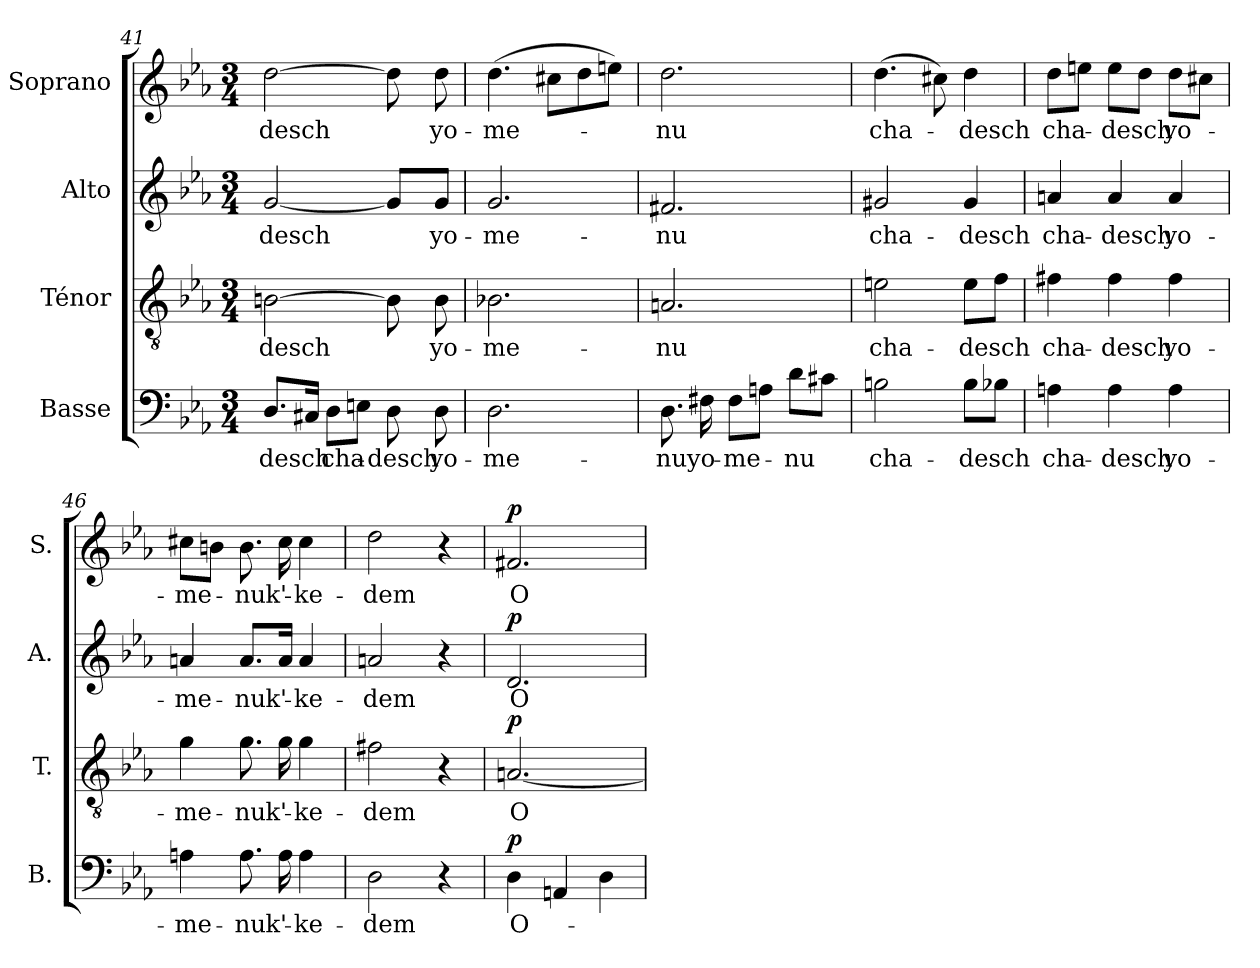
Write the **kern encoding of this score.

**kern	**text	**dynam	**kern	**text	**dynam	**kern	**text	**dynam	**kern	**text	**dynam
*part4	*part4	*part4	*part3	*part3	*part3	*part2	*part2	*part2	*part1	*part1	*part1
*staff4	*staff4	*staff4	*staff3	*staff3	*staff3	*staff2	*staff2	*staff2	*staff1	*staff1	*staff1
*I"Basse	*	*	*I"Ténor	*	*	*I"Alto	*	*	*I"Soprano	*	*
*I'B.	*	*	*I'T.	*	*	*I'A.	*	*	*I'S.	*	*
*clefF4	*	*	*clefGv2	*	*	*clefG2	*	*	*clefG2	*	*
*	*	*	*ITrd7c12	*	*	*	*	*	*	*	*
*k[b-e-a-]	*	*	*k[b-e-a-]	*	*	*k[b-e-a-]	*	*	*k[b-e-a-]	*	*
*E-:	*	*	*E-:	*	*	*E-:	*	*	*E-:	*	*
*M3/4	*	*	*M3/4	*	*	*M3/4	*	*	*M3/4	*	*
=41	=41	=41	=41	=41	=41	=41	=41	=41	=41	=41	=41
!	!LO:LY:b:color=#000000	!	!	!	!	!	!	!	!	!	!
!	!	!	!	!LO:LY:b:color=#000000	!	!	!	!	!	!	!
!	!	!	!	!	!	!	!LO:LY:b:color=#000000	!	!	!	!
!	!	!	!	!	!	!	!	!	!	!LO:LY:b:color=#000000	!
8.Di/L	-desch	.	[>2BBni\	-desch	.	[<2gi/	-desch	.	[>2ddi\	-desch	.
16C#Xi/Jk	.	.	.	.	.	.	.	.	.	.	.
!	!LO:LY:b:color=#000000	!	!	!	!	!	!	!	!	!	!
8Di\L	cha-	.	.	.	.	.	.	.	.	.	.
8Eni\J	.	.	.	.	.	.	.	.	.	.	.
!	!LO:LY:b:color=#000000	!	!	!	!	!	!	!	!	!	!
8Di\	-desch	.	8BBi\]	.	.	8gi/L]	.	.	8ddi\]	.	.
!	!LO:LY:b:color=#000000	!	!	!	!	!	!	!	!	!	!
!	!	!	!	!LO:LY:b:color=#000000	!	!	!	!	!	!	!
!	!	!	!	!	!	!	!LO:LY:b:color=#000000	!	!	!	!
!	!	!	!	!	!	!	!	!	!	!LO:LY:b:color=#000000	!
8Di\	yo-	.	8BBi\	yo-	.	8gi/J	yo-	.	8ddi\	yo-	.
=42	=42	=42	=42	=42	=42	=42	=42	=42	=42	=42	=42
!	!LO:LY:b:color=#000000	!	!	!	!	!	!	!	!	!	!
!	!	!	!	!LO:LY:b:color=#000000	!	!	!	!	!	!	!
!	!	!	!	!	!	!	!LO:LY:b:color=#000000	!	!	!	!
!	!	!	!	!	!	!	!	!	!	!LO:LY:b:color=#000000	!
2.Di\	-me-	.	2.BB-Xi\	-me-	.	2.gi/	-me-	.	(4.ddi\	-me-	.
.	.	.	.	.	.	.	.	.	8cc#Xi\L	.	.
.	.	.	.	.	.	.	.	.	8ddi\	.	.
.	.	.	.	.	.	.	.	.	8eeni\J)	.	.
=43	=43	=43	=43	=43	=43	=43	=43	=43	=43	=43	=43
!	!LO:LY:b:color=#000000	!	!	!	!	!	!	!	!	!	!
!	!	!	!	!LO:LY:b:color=#000000	!	!	!	!	!	!	!
!	!	!	!	!	!	!	!LO:LY:b:color=#000000	!	!	!	!
!	!	!	!	!	!	!	!	!	!	!LO:LY:b:color=#000000	!
8.Di\	-nu	.	2.AAni/	-nu	.	2.f#Xi/	-nu	.	2.ddi\	-nu	.
!	!LO:LY:b:color=#000000	!	!	!	!	!	!	!	!	!	!
16F#Xi\	yo-	.	.	.	.	.	.	.	.	.	.
!	!LO:LY:b:color=#000000	!	!	!	!	!	!	!	!	!	!
8F#i\L	-me-	.	.	.	.	.	.	.	.	.	.
8Ani\J	.	.	.	.	.	.	.	.	.	.	.
!	!LO:LY:b:color=#000000	!	!	!	!	!	!	!	!	!	!
8di\L	-nu	.	.	.	.	.	.	.	.	.	.
8c#Xi\J	.	.	.	.	.	.	.	.	.	.	.
!!LO:LB:g=z
=44	=44	=44	=44	=44	=44	=44	=44	=44	=44	=44	=44
!	!LO:LY:b:color=#000000	!	!	!	!	!	!	!	!	!	!
!	!	!	!	!LO:LY:b:color=#000000	!	!	!	!	!	!	!
!	!	!	!	!	!	!	!LO:LY:b:color=#000000	!	!	!	!
!	!	!	!	!	!	!	!	!	!	!LO:LY:b:color=#000000	!
2Bni\	cha-	.	2Eni\	cha-	.	2g#Xi/	cha-	.	(4.ddi\	cha-	.
.	.	.	.	.	.	.	.	.	8cc#Xi\)	.	.
!	!LO:LY:b:color=#000000	!	!	!	!	!	!	!	!	!	!
!	!	!	!	!LO:LY:b:color=#000000	!	!	!	!	!	!	!
!	!	!	!	!	!	!	!LO:LY:b:color=#000000	!	!	!	!
!	!	!	!	!	!	!	!	!	!	!LO:LY:b:color=#000000	!
8Bi\L	-desch	.	8Ei\L	-desch	.	4g#i/	-desch	.	4ddi\	-desch	.
8B-Xi\J	.	.	8Fi\J	.	.	.	.	.	.	.	.
=45	=45	=45	=45	=45	=45	=45	=45	=45	=45	=45	=45
!	!LO:LY:b:color=#000000	!	!	!	!	!	!	!	!	!	!
!	!	!	!	!LO:LY:b:color=#000000	!	!	!	!	!	!	!
!	!	!	!	!	!	!	!LO:LY:b:color=#000000	!	!	!	!
!	!	!	!	!	!	!	!	!	!	!LO:LY:b:color=#000000	!
4Ani\	cha-	.	4F#Xi\	cha-	.	4ani/	cha-	.	8ddi\L	cha-	.
.	.	.	.	.	.	.	.	.	8eeni\J	.	.
!	!LO:LY:b:color=#000000	!	!	!	!	!	!	!	!	!	!
!	!	!	!	!LO:LY:b:color=#000000	!	!	!	!	!	!	!
!	!	!	!	!	!	!	!LO:LY:b:color=#000000	!	!	!	!
!	!	!	!	!	!	!	!	!	!	!LO:LY:b:color=#000000	!
4Ai\	-desch	.	4F#i\	-desch	.	4ai/	-desch	.	8eei\L	-desch	.
.	.	.	.	.	.	.	.	.	8ddi\J	.	.
!	!LO:LY:b:color=#000000	!	!	!	!	!	!	!	!	!	!
!	!	!	!	!LO:LY:b:color=#000000	!	!	!	!	!	!	!
!	!	!	!	!	!	!	!LO:LY:b:color=#000000	!	!	!	!
!	!	!	!	!	!	!	!	!	!	!LO:LY:b:color=#000000	!
4Ai\	yo-	.	4F#i\	yo-	.	4ai/	yo-	.	8ddi\L	yo-	.
.	.	.	.	.	.	.	.	.	8cc#Xi\J	.	.
=46	=46	=46	=46	=46	=46	=46	=46	=46	=46	=46	=46
!	!LO:LY:b:color=#000000	!	!	!	!	!	!	!	!	!	!
!	!	!	!	!LO:LY:b:color=#000000	!	!	!	!	!	!	!
!	!	!	!	!	!	!	!LO:LY:b:color=#000000	!	!	!	!
!	!	!	!	!	!	!	!	!	!	!LO:LY:b:color=#000000	!
4Ani\	-me-	.	4Gi\	-me-	.	4ani/	-me-	.	8cc#Xi\L	-me-	.
.	.	.	.	.	.	.	.	.	8bni\J	.	.
!	!LO:LY:b:color=#000000	!	!	!	!	!	!	!	!	!	!
!	!	!	!	!LO:LY:b:color=#000000	!	!	!	!	!	!	!
!	!	!	!	!	!	!	!LO:LY:b:color=#000000	!	!	!	!
!	!	!	!	!	!	!	!	!	!	!LO:LY:b:color=#000000	!
8.Ai\	-nu	.	8.Gi\	-nu	.	8.ai/L	-nu	.	8.bi\	-nu	.
!	!LO:LY:b:color=#000000	!	!	!	!	!	!	!	!	!	!
!	!	!	!	!LO:LY:b:color=#000000	!	!	!	!	!	!	!
!	!	!	!	!	!	!	!LO:LY:b:color=#000000	!	!	!	!
!	!	!	!	!	!	!	!	!	!	!LO:LY:b:color=#000000	!
16Ai\	k'-	.	16Gi\	k'-	.	16ai/Jk	k'-	.	16cc#i\	k'-	.
!	!LO:LY:b:color=#000000	!	!	!	!	!	!	!	!	!	!
!	!	!	!	!LO:LY:b:color=#000000	!	!	!	!	!	!	!
!	!	!	!	!	!	!	!LO:LY:b:color=#000000	!	!	!	!
!	!	!	!	!	!	!	!	!	!	!LO:LY:b:color=#000000	!
4Ai\	-ke-	.	4Gi\	-ke-	.	4ai/	-ke-	.	4cc#i\	-ke-	.
=47	=47	=47	=47	=47	=47	=47	=47	=47	=47	=47	=47
!	!LO:LY:b:color=#000000	!	!	!	!	!	!	!	!	!	!
!	!	!	!	!LO:LY:b:color=#000000	!	!	!	!	!	!	!
!	!	!	!	!	!	!	!LO:LY:b:color=#000000	!	!	!	!
!	!	!	!	!	!	!	!	!	!	!LO:LY:b:color=#000000	!
2Di\	-dem	.	2F#Xi\	-dem	.	2ani/	-dem	.	2ddi\	-dem	.
4r	.	.	4r	.	.	4r	.	.	4r	.	.
=48	=48	=48	=48	=48	=48	=48	=48	=48	=48	=48	=48
!	!LO:LY:b:color=#000000	!	!	!	!	!	!	!	!	!	!
!	!	!	!	!LO:LY:b:color=#000000	!	!	!	!	!	!	!
!	!	!	!	!	!	!	!LO:LY:b:color=#000000	!	!	!	!
!	!	!	!	!	!	!	!	!	!	!LO:LY:b:color=#000000	!
4Di\	O-	p	[<2.AAni/	O-	p	2.di/	O-	p	2.f#Xi/	O-	p
4AAni/	.	.	.	.	.	.	.	.	.	.	.
4Di\	.	.	.	.	.	.	.	.	.	.	.
=	=	=	=	=	=	=	=	=	=	=	=
*-	*-	*-	*-	*-	*-	*-	*-	*-	*-	*-	*-
